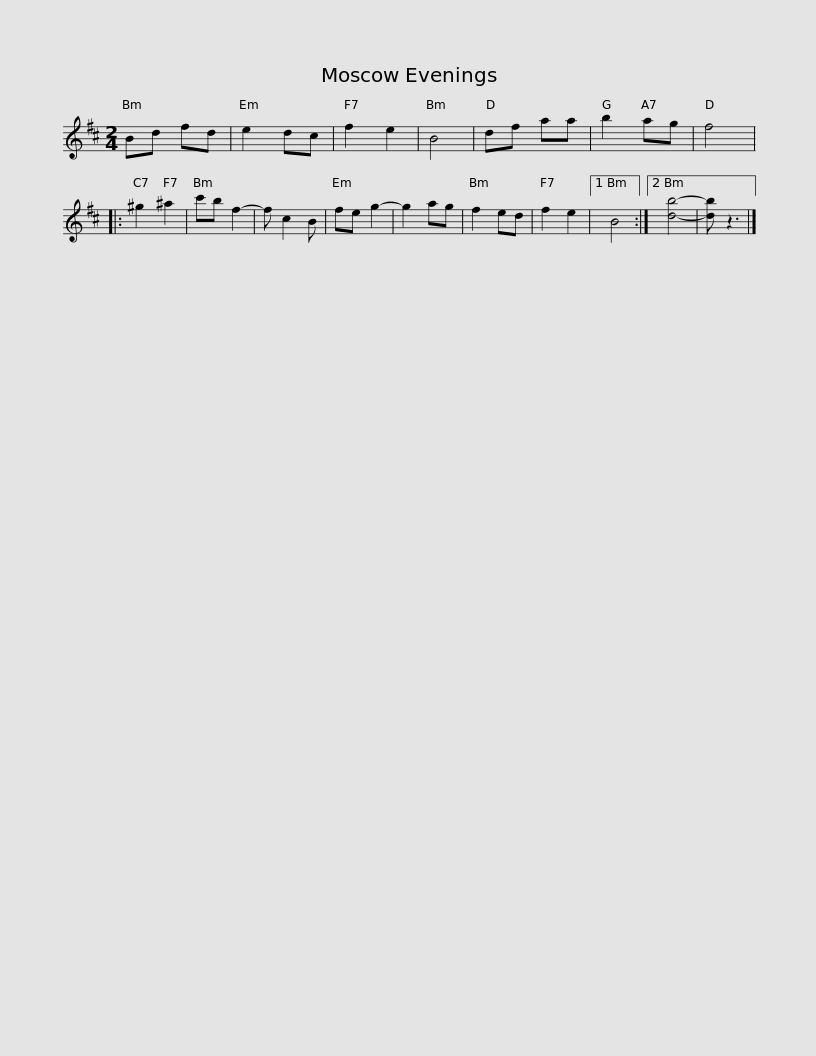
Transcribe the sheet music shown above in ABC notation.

X:1
L:1/8
M:2/4
I:linebreak $
K:Bmin
V:1 treble
V:1
 Bd fd | e2 dc | f2 e2 | B4 | df aa | %5
 b2 ag | f4 |: ^g2 ^a2 | c'b f2- | f c2 B | %10
 fe g2- | g2 ag |$ f2 ed | f2 e2 |1 B4 :|2 %15
 [db]4- | [db] z3 |] %17
